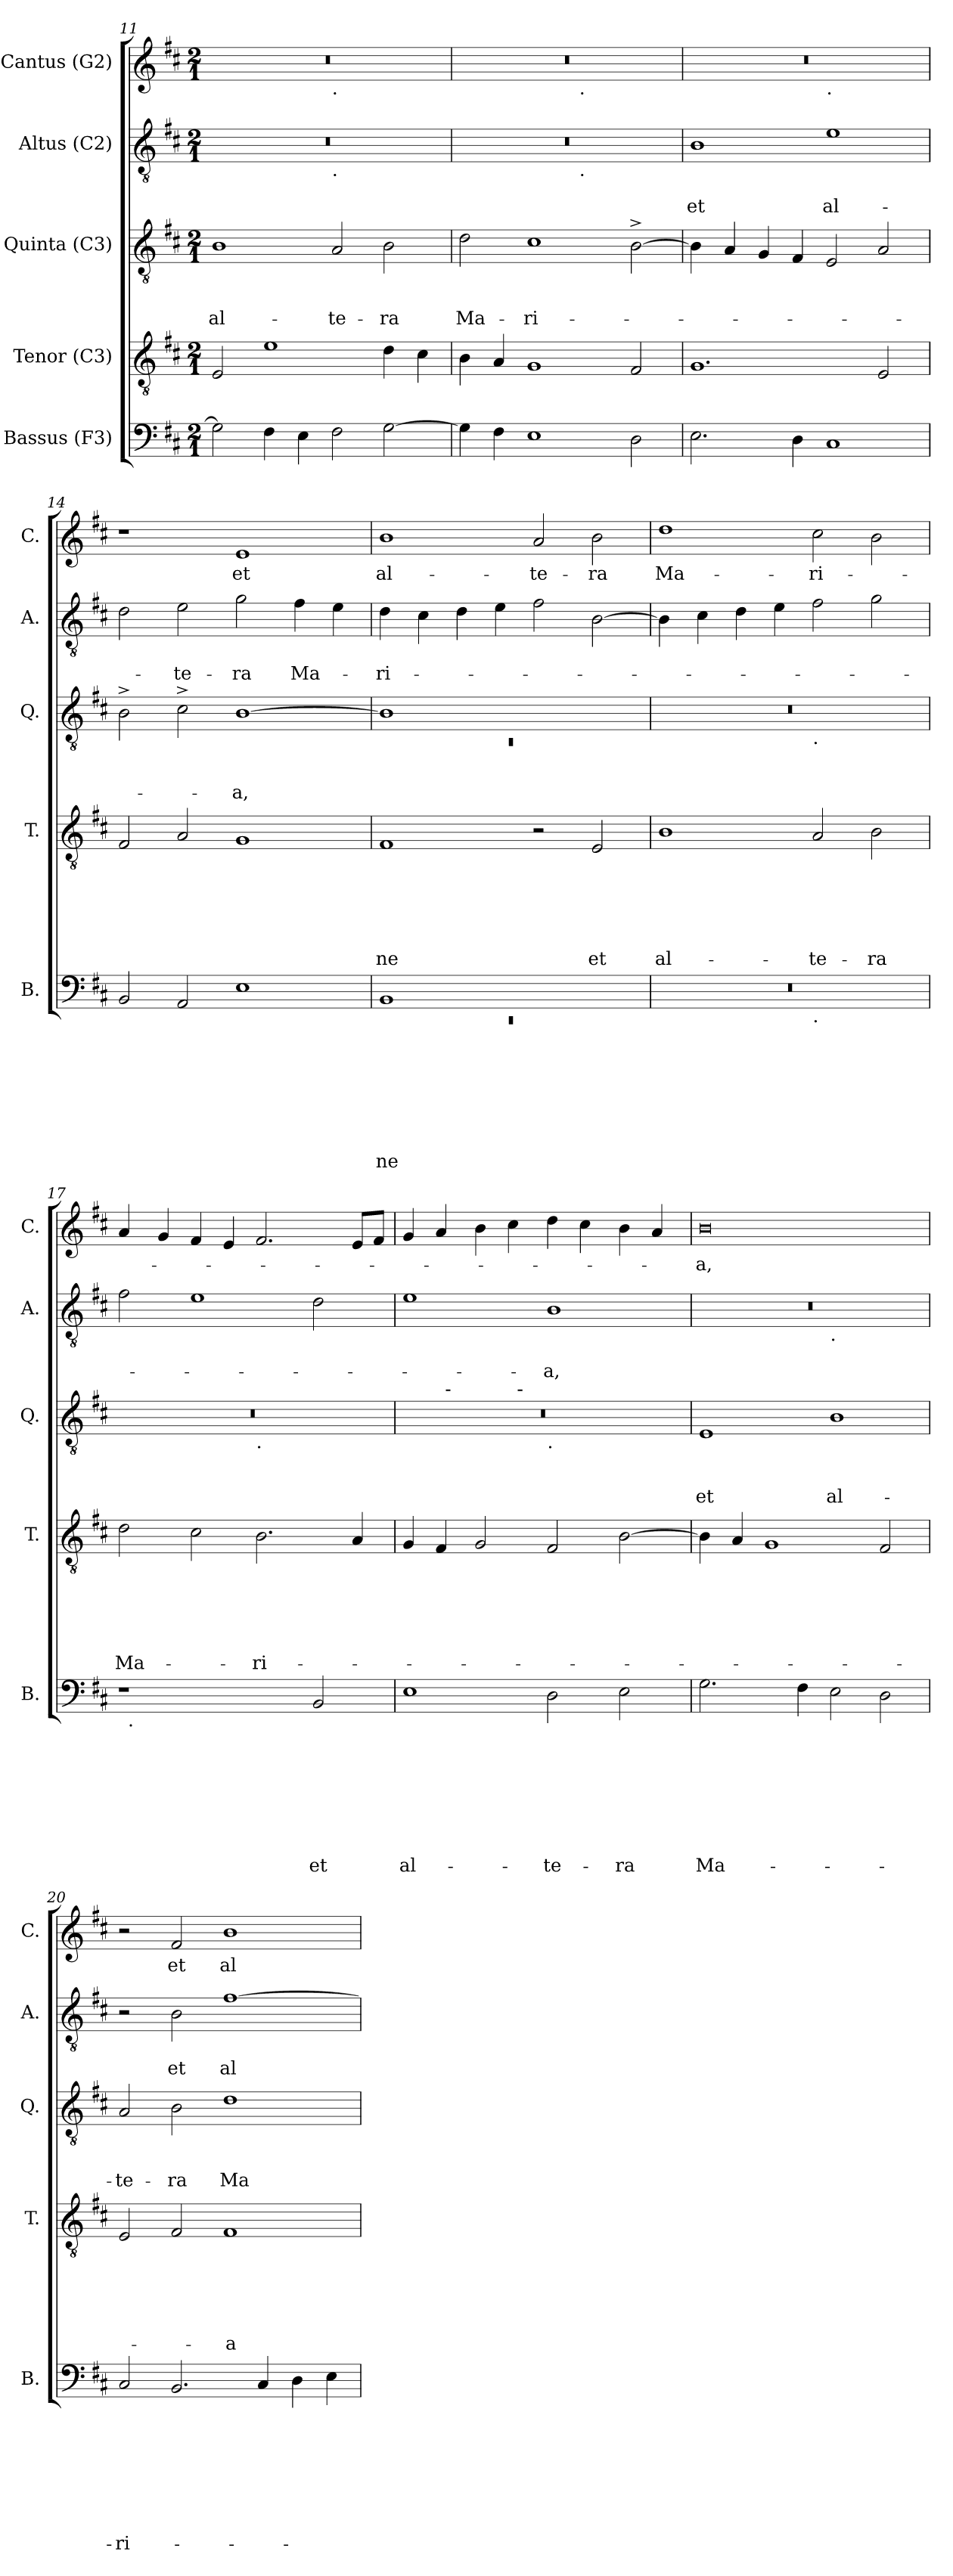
**kern	**text	**text	**text	**text	**text	**text	**text	**text	**kern	**text	**text	**text	**text	**text	**text	**kern	**text	**text	**text	**kern	**text	**text	**kern	**text
*part5	*part5	*part5	*part5	*part5	*part5	*part5	*part5	*part5	*part4	*part4	*part4	*part4	*part4	*part4	*part4	*part3	*part3	*part3	*part3	*part2	*part2	*part2	*part1	*part1
*staff5	*staff5	*staff5	*staff5	*staff5	*staff5	*staff5	*staff5	*staff5	*staff4	*staff4	*staff4	*staff4	*staff4	*staff4	*staff4	*staff3	*staff3	*staff3	*staff3	*staff2	*staff2	*staff2	*staff1	*staff1
*I"Bassus (F3)	*	*	*	*	*	*	*	*	*I"Tenor (C3)	*	*	*	*	*	*	*I"Quinta (C3)	*	*	*	*I"Altus (C2)	*	*	*I"Cantus (G2)	*
*I'B.	*	*	*	*	*	*	*	*	*I'T.	*	*	*	*	*	*	*I'Q.	*	*	*	*I'A.	*	*	*I'C.	*
*clefF4	*	*	*	*	*	*	*	*	*clefGv2	*	*	*	*	*	*	*clefGv2	*	*	*	*clefGv2	*	*	*clefG2	*
*k[f#c#]	*	*	*	*	*	*	*	*	*k[f#c#]	*	*	*	*	*	*	*k[f#c#]	*	*	*	*k[f#c#]	*	*	*k[f#c#]	*
*D:	*	*	*	*	*	*	*	*	*D:	*	*	*	*	*	*	*D:	*	*	*	*D:	*	*	*D:	*
*M2/1	*	*	*	*	*	*	*	*	*M2/1	*	*	*	*	*	*	*M2/1	*	*	*	*M2/1	*	*	*M2/1	*
=11	=11	=11	=11	=11	=11	=11	=11	=11	=11	=11	=11	=11	=11	=11	=11	=11	=11	=11	=11	=11	=11	=11	=11	=11
!	!	!	!	!	!	!	!	!	!	!	!	!	!	!	!	!	!	!	!LO:LY:b	!	!	!	!	!
*	*	*	*	*	*	*	*	*	*	*	*	*	*	*	*	*	*	*	*	*^	*	*	*^	*
2G\]	.	.	.	.	.	.	.	.	2E/	.	.	.	.	.	.	1B	.	.	al-	0r	1ryy	.	.	0r	1ryy	.
4F#\	.	.	.	.	.	.	.	.	1e	.	.	.	.	.	.	.	.	.	.	.	.	.	.	.	.	.
4E\	.	.	.	.	.	.	.	.	.	.	.	.	.	.	.	.	.	.	.	.	.	.	.	.	.	.
!	!	!	!	!	!	!	!	!	!	!	!	!	!	!	!	!	!	!	!	!	!	!	!	!	!LO:TX:b:t=.	!
!	!	!	!	!	!	!	!	!	!	!	!	!	!	!	!	!	!	!	!	!	!LO:TX:b:t=.	!	!	!	!	!
!	!	!	!	!	!	!	!	!	!	!	!	!	!	!	!	!	!	!	!LO:LY:b	!	!	!	!	!	!	!
2F#\	.	.	.	.	.	.	.	.	.	.	.	.	.	.	.	2A/	.	.	-te-	.	1ryy	.	.	.	1ryy	.
!	!	!	!	!	!	!	!	!	!	!	!	!	!	!	!	!	!	!	!LO:LY:b	!	!	!	!	!	!	!
[>2G\	.	.	.	.	.	.	.	.	4d\	.	.	.	.	.	.	2B\	.	.	-ra	.	.	.	.	.	.	.
.	.	.	.	.	.	.	.	.	4c#\	.	.	.	.	.	.	.	.	.	.	.	.	.	.	.	.	.
=12	=12	=12	=12	=12	=12	=12	=12	=12	=12	=12	=12	=12	=12	=12	=12	=12	=12	=12	=12	=12	=12	=12	=12	=12	=12	=12
!	!	!	!	!	!	!	!	!	!	!	!	!	!	!	!	!	!	!	!LO:LY:b	!	!	!	!	!	!	!
4G\]	.	.	.	.	.	.	.	.	4B\	.	.	.	.	.	.	2d\	.	.	Ma-	0r	1ryy	.	.	0r	1ryy	.
4F#\	.	.	.	.	.	.	.	.	4A/	.	.	.	.	.	.	.	.	.	.	.	.	.	.	.	.	.
!	!	!	!	!	!	!	!	!	!	!	!	!	!	!	!	!	!	!	!LO:LY:b	!	!	!	!	!	!	!
1E	.	.	.	.	.	.	.	.	1G	.	.	.	.	.	.	1c#	.	.	-ri-	.	.	.	.	.	.	.
!	!	!	!	!	!	!	!	!	!	!	!	!	!	!	!	!	!	!	!	!	!	!	!	!	!LO:TX:b:t=.	!
!	!	!	!	!	!	!	!	!	!	!	!	!	!	!	!	!	!	!	!	!	!LO:TX:b:t=.	!	!	!	!	!
.	.	.	.	.	.	.	.	.	.	.	.	.	.	.	.	.	.	.	.	.	1ryy	.	.	.	1ryy	.
2D\	.	.	.	.	.	.	.	.	2F#/	.	.	.	.	.	.	[>2B^>\	.	.	.	.	.	.	.	.	.	.
=13	=13	=13	=13	=13	=13	=13	=13	=13	=13	=13	=13	=13	=13	=13	=13	=13	=13	=13	=13	=13	=13	=13	=13	=13	=13	=13
!	!	!	!	!	!	!	!	!	!	!	!	!	!	!	!	!	!	!	!	!	!	!	!LO:LY:b	!	!	!
*	*	*	*	*	*	*	*	*	*	*	*	*	*	*	*	*	*	*	*	*v	*v	*	*	*	*	*
2.E\	.	.	.	.	.	.	.	.	1.G	.	.	.	.	.	.	4B\]	.	.	.	1B	.	et	0r	1ryy	.
.	.	.	.	.	.	.	.	.	.	.	.	.	.	.	.	4A/	.	.	.	.	.	.	.	.	.
.	.	.	.	.	.	.	.	.	.	.	.	.	.	.	.	4G/	.	.	.	.	.	.	.	.	.
4D\	.	.	.	.	.	.	.	.	.	.	.	.	.	.	.	4F#/	.	.	.	.	.	.	.	.	.
!	!	!	!	!	!	!	!	!	!	!	!	!	!	!	!	!	!	!	!	!	!	!	!	!LO:TX:b:t=.	!
!	!	!	!	!	!	!	!	!	!	!	!	!	!	!	!	!	!	!	!	!	!	!LO:LY:b	!	!	!
1C#	.	.	.	.	.	.	.	.	.	.	.	.	.	.	.	2E/	.	.	.	1e	.	al-	.	1ryy	.
.	.	.	.	.	.	.	.	.	2E/	.	.	.	.	.	.	2A/	.	.	.	.	.	.	.	.	.
*	*	*	*	*	*	*	*	*	*	*	*	*	*	*	*	*	*	*	*	*	*	*	*v	*v	*
!!LO:PB:g=z
=14	=14	=14	=14	=14	=14	=14	=14	=14	=14	=14	=14	=14	=14	=14	=14	=14	=14	=14	=14	=14	=14	=14	=14	=14
2BB/	.	.	.	.	.	.	.	.	2F#/	.	.	.	.	.	.	2B^>\	.	.	.	2d\	.	.	1r	.
!	!	!	!	!	!	!	!	!	!	!	!	!	!	!	!	!	!	!	!	!	!	!LO:LY:b	!	!
2AA/	.	.	.	.	.	.	.	.	2A/	.	.	.	.	.	.	2c#^>\	.	.	.	2e\	.	-te-	.	.
!	!	!	!	!	!	!	!	!	!	!	!	!	!	!	!	!	!	!	!LO:LY:b	!	!	!LO:LY:b	!	!LO:LY:b
1E	.	.	.	.	.	.	.	.	1G	.	.	.	.	.	.	[>1B	.	.	-a,	2g\	.	-ra	1e	et
!	!	!	!	!	!	!	!	!	!	!	!	!	!	!	!	!	!	!	!	!	!	!LO:LY:b	!	!
.	.	.	.	.	.	.	.	.	.	.	.	.	.	.	.	.	.	.	.	4f#\	.	Ma-	.	.
.	.	.	.	.	.	.	.	.	.	.	.	.	.	.	.	.	.	.	.	4e\	.	.	.	.
=15	=15	=15	=15	=15	=15	=15	=15	=15	=15	=15	=15	=15	=15	=15	=15	=15	=15	=15	=15	=15	=15	=15	=15	=15
*^	*	*	*	*	*	*	*	*	*	*	*	*	*	*	*	*^	*	*	*	*	*	*	*	*
!	!LO:N:vis=1	!	!	!	!	!	!	!	!LO:LY:b	!	!	!	!	!	!	!LO:LY:b	!	!LO:N:vis=1	!	!	!	!	!	!LO:LY:b	!	!LO:LY:b
1BB	0rEE	.	.	.	.	.	.	.	-ne	1F#	.	.	.	.	.	-ne	1B]	0rC	.	.	.	4d\	.	-ri-	1b	al-
.	.	.	.	.	.	.	.	.	.	.	.	.	.	.	.	.	.	.	.	.	.	4c#\	.	.	.	.
.	.	.	.	.	.	.	.	.	.	.	.	.	.	.	.	.	.	.	.	.	.	4d\	.	.	.	.
.	.	.	.	.	.	.	.	.	.	.	.	.	.	.	.	.	.	.	.	.	.	4e\	.	.	.	.
!	!	!	!	!	!	!	!	!	!	!	!	!	!	!	!	!	!	!	!	!	!	!	!	!	!	!LO:LY:b
1ryy	.	.	.	.	.	.	.	.	.	2r	.	.	.	.	.	.	1ryy	.	.	.	.	2f#\	.	.	2a/	-te-
!	!	!	!	!	!	!	!	!	!	!	!	!	!	!	!	!LO:LY:b	!	!	!	!	!	!	!	!	!	!LO:LY:b
.	.	.	.	.	.	.	.	.	.	2E/	.	.	.	.	.	et	.	.	.	.	.	[>2B\	.	.	2b\	-ra
=16	=16	=16	=16	=16	=16	=16	=16	=16	=16	=16	=16	=16	=16	=16	=16	=16	=16	=16	=16	=16	=16	=16	=16	=16	=16	=16
!	!	!	!	!	!	!	!	!	!	!	!	!	!	!	!	!LO:LY:b	!	!	!	!	!	!	!	!	!	!LO:LY:b
0r	1ryy	.	.	.	.	.	.	.	.	1B	.	.	.	.	.	al-	0r	1ryy	.	.	.	4B\]	.	.	1dd	Ma-
.	.	.	.	.	.	.	.	.	.	.	.	.	.	.	.	.	.	.	.	.	.	4c#\	.	.	.	.
.	.	.	.	.	.	.	.	.	.	.	.	.	.	.	.	.	.	.	.	.	.	4d\	.	.	.	.
.	.	.	.	.	.	.	.	.	.	.	.	.	.	.	.	.	.	.	.	.	.	4e\	.	.	.	.
!	!	!	!	!	!	!	!	!	!	!	!	!	!	!	!	!	!	!LO:TX:b:t=.	!	!	!	!	!	!	!	!
!	!LO:TX:b:t=.	!	!	!	!	!	!	!	!	!	!	!	!	!	!	!	!	!	!	!	!	!	!	!	!	!
!	!	!	!	!	!	!	!	!	!	!	!	!	!	!	!	!LO:LY:b	!	!	!	!	!	!	!	!	!	!LO:LY:b
.	1ryy	.	.	.	.	.	.	.	.	2A/	.	.	.	.	.	-te-	.	1ryy	.	.	.	2f#\	.	.	2cc#\	-ri-
!	!	!	!	!	!	!	!	!	!	!	!	!	!	!	!	!LO:LY:b	!	!	!	!	!	!	!	!	!	!
.	.	.	.	.	.	.	.	.	.	2B\	.	.	.	.	.	-ra	.	.	.	.	.	2g\	.	.	2b\	.
=17	=17	=17	=17	=17	=17	=17	=17	=17	=17	=17	=17	=17	=17	=17	=17	=17	=17	=17	=17	=17	=17	=17	=17	=17	=17	=17
!	!	!	!	!	!	!	!	!	!	!	!	!	!	!	!	!LO:LY:b	!	!	!	!	!	!	!	!	!	!
1r	32ryy	.	.	.	.	.	.	.	.	2d\	.	.	.	.	.	Ma-	0r	1ryy	.	.	.	2f#\	.	.	4a/	.
!	!LO:TX:b:t=.	!	!	!	!	!	!	!	!	!	!	!	!	!	!	!	!	!	!	!	!	!	!	!	!	!
.	1ryy	.	.	.	.	.	.	.	.	.	.	.	.	.	.	.	.	.	.	.	.	.	.	.	.	.
.	.	.	.	.	.	.	.	.	.	.	.	.	.	.	.	.	.	.	.	.	.	.	.	.	4g/	.
.	.	.	.	.	.	.	.	.	.	2c#\	.	.	.	.	.	.	.	.	.	.	.	1e	.	.	4f#/	.
.	.	.	.	.	.	.	.	.	.	.	.	.	.	.	.	.	.	.	.	.	.	.	.	.	4e/	.
!	!	!	!	!	!	!	!	!	!	!	!	!	!	!	!	!	!	!LO:TX:b:t=.	!	!	!	!	!	!	!	!
!	!	!	!	!	!	!	!	!	!	!	!	!	!	!	!	!LO:LY:b	!	!	!	!	!	!	!	!	!	!
2ryy	.	.	.	.	.	.	.	.	.	2.B\	.	.	.	.	.	-ri-	.	1ryy	.	.	.	.	.	.	2.f#/	.
.	2ryy	.	.	.	.	.	.	.	.	.	.	.	.	.	.	.	.	.	.	.	.	.	.	.	.	.
!	!	!	!	!	!	!	!	!	!LO:LY:b	!	!	!	!	!	!	!	!	!	!	!	!	!	!	!	!	!
2BB/	.	.	.	.	.	.	.	.	et	.	.	.	.	.	.	.	.	.	.	.	.	2d\	.	.	.	.
.	4...ryy	.	.	.	.	.	.	.	.	.	.	.	.	.	.	.	.	.	.	.	.	.	.	.	.	.
.	.	.	.	.	.	.	.	.	.	4A/	.	.	.	.	.	.	.	.	.	.	.	.	.	.	8e/L	.
.	.	.	.	.	.	.	.	.	.	.	.	.	.	.	.	.	.	.	.	.	.	.	.	.	8f#/J	.
!!LO:LB:g=z
=18	=18	=18	=18	=18	=18	=18	=18	=18	=18	=18	=18	=18	=18	=18	=18	=18	=18	=18	=18	=18	=18	=18	=18	=18	=18	=18
!	!	!	!	!	!	!	!	!	!LO:LY:b	!	!	!	!	!	!	!	!	!	!	!	!	!	!	!	!	!
*v	*v	*	*	*	*	*	*	*	*	*	*	*	*	*	*	*	*^	*^	*	*	*	*	*	*	*	*
1E	.	.	.	.	.	.	.	al-	4G/	.	.	.	.	.	.	0r	4ryy	2ryy	1ryy	.	.	.	1e	.	.	4g/	.
.	.	.	.	.	.	.	.	.	4F#/	.	.	.	.	.	.	.	32ryy	.	.	.	.	.	.	.	.	4a/	.
!	!	!	!	!	!	!	!	!	!	!	!	!	!	!	!	!	!LO:TX:a:t=-	!	!	!	!	!	!	!	!	!	!
.	.	.	.	.	.	.	.	.	.	.	.	.	.	.	.	.	1ryy	.	.	.	.	.	.	.	.	.	.
.	.	.	.	.	.	.	.	.	2G/	.	.	.	.	.	.	.	.	4ryy	.	.	.	.	.	.	.	4b\	.
.	.	.	.	.	.	.	.	.	.	.	.	.	.	.	.	.	.	32ryy	.	.	.	.	.	.	.	4cc#\	.
!	!	!	!	!	!	!	!	!	!	!	!	!	!	!	!	!	!	!LO:TX:a:t=-	!	!	!	!	!	!	!	!	!
.	.	.	.	.	.	.	.	.	.	.	.	.	.	.	.	.	.	1ryy	.	.	.	.	.	.	.	.	.
!	!	!	!	!	!	!	!	!	!	!	!	!	!	!	!	!	!	!	!LO:TX:b:t=.	!	!	!	!	!	!	!	!
!	!	!	!	!	!	!	!	!LO:LY:b	!	!	!	!	!	!	!	!	!	!	!	!	!	!	!	!	!LO:LY:b	!	!
2D\	.	.	.	.	.	.	.	-te-	2F#/	.	.	.	.	.	.	.	.	.	1ryy	.	.	.	1B	.	-a,	4dd\	.
.	.	.	.	.	.	.	.	.	.	.	.	.	.	.	.	.	.	.	.	.	.	.	.	.	.	4cc#\	.
.	.	.	.	.	.	.	.	.	.	.	.	.	.	.	.	.	2ryy	.	.	.	.	.	.	.	.	.	.
!	!	!	!	!	!	!	!	!LO:LY:b	!	!	!	!	!	!	!	!	!	!	!	!	!	!	!	!	!	!	!
2E\	.	.	.	.	.	.	.	-ra	[>2B\	.	.	.	.	.	.	.	.	.	.	.	.	.	.	.	.	4b\	.
.	.	.	.	.	.	.	.	.	.	.	.	.	.	.	.	.	.	.	.	.	.	.	.	.	.	4a/	.
.	.	.	.	.	.	.	.	.	.	.	.	.	.	.	.	.	8..ryy	8..ryy	.	.	.	.	.	.	.	.	.
=19	=19	=19	=19	=19	=19	=19	=19	=19	=19	=19	=19	=19	=19	=19	=19	=19	=19	=19	=19	=19	=19	=19	=19	=19	=19	=19	=19
!	!	!	!	!	!	!	!	!LO:LY:b	!	!	!	!	!	!	!	!	!	!	!	!	!	!LO:LY:b	!	!	!	!	!LO:LY:b:rj
*	*	*	*	*	*	*	*	*	*	*	*	*	*	*	*	*v	*v	*v	*v	*	*	*	*^	*	*	*	*
2.G\	.	.	.	.	.	.	.	Ma-	4B\]	.	.	.	.	.	.	1E	.	.	et	0r	1ryy	.	.	0b	-a,
.	.	.	.	.	.	.	.	.	4A/	.	.	.	.	.	.	.	.	.	.	.	.	.	.	.	.
.	.	.	.	.	.	.	.	.	1G	.	.	.	.	.	.	.	.	.	.	.	.	.	.	.	.
4F#\	.	.	.	.	.	.	.	.	.	.	.	.	.	.	.	.	.	.	.	.	.	.	.	.	.
!	!	!	!	!	!	!	!	!	!	!	!	!	!	!	!	!	!	!	!	!	!LO:TX:b:t=.	!	!	!	!
!	!	!	!	!	!	!	!	!	!	!	!	!	!	!	!	!	!	!	!LO:LY:b	!	!	!	!	!	!
2E\	.	.	.	.	.	.	.	.	.	.	.	.	.	.	.	1B	.	.	al-	.	1ryy	.	.	.	.
2D\	.	.	.	.	.	.	.	.	2F#/	.	.	.	.	.	.	.	.	.	.	.	.	.	.	.	.
=20	=20	=20	=20	=20	=20	=20	=20	=20	=20	=20	=20	=20	=20	=20	=20	=20	=20	=20	=20	=20	=20	=20	=20	=20	=20
!	!	!	!	!	!	!	!	!LO:LY:b	!	!	!	!	!	!	!	!	!	!	!LO:LY:b	!	!	!	!	!	!
*	*	*	*	*	*	*	*	*	*	*	*	*	*	*	*	*	*	*	*	*v	*v	*	*	*	*
2C#/	.	.	.	.	.	.	.	-ri-	2E/	.	.	.	.	.	.	2A/	.	.	-te-	2r	.	.	2r	.
!	!	!	!	!	!	!	!	!	!	!	!	!	!	!	!	!	!	!	!LO:LY:b	!	!	!LO:LY:b	!	!LO:LY:b
2.BB/	.	.	.	.	.	.	.	.	2F#/	.	.	.	.	.	.	2B\	.	.	-ra	2B\	.	et	2f#/	et
!	!	!	!	!	!	!	!	!	!	!	!	!	!	!	!LO:LY:b:rj	!	!	!	!LO:LY:b	!	!	!LO:LY:b	!	!LO:LY:b
.	.	.	.	.	.	.	.	.	1F#	.	.	.	.	.	-a	1d	.	.	Ma-	[>1f#	.	al-	1b	al-
4C#/	.	.	.	.	.	.	.	.	.	.	.	.	.	.	.	.	.	.	.	.	.	.	.	.
4D\	.	.	.	.	.	.	.	.	.	.	.	.	.	.	.	.	.	.	.	.	.	.	.	.
4E\	.	.	.	.	.	.	.	.	.	.	.	.	.	.	.	.	.	.	.	.	.	.	.	.
=	=	=	=	=	=	=	=	=	=	=	=	=	=	=	=	=	=	=	=	=	=	=	=	=
*-	*-	*-	*-	*-	*-	*-	*-	*-	*-	*-	*-	*-	*-	*-	*-	*-	*-	*-	*-	*-	*-	*-	*-	*-
